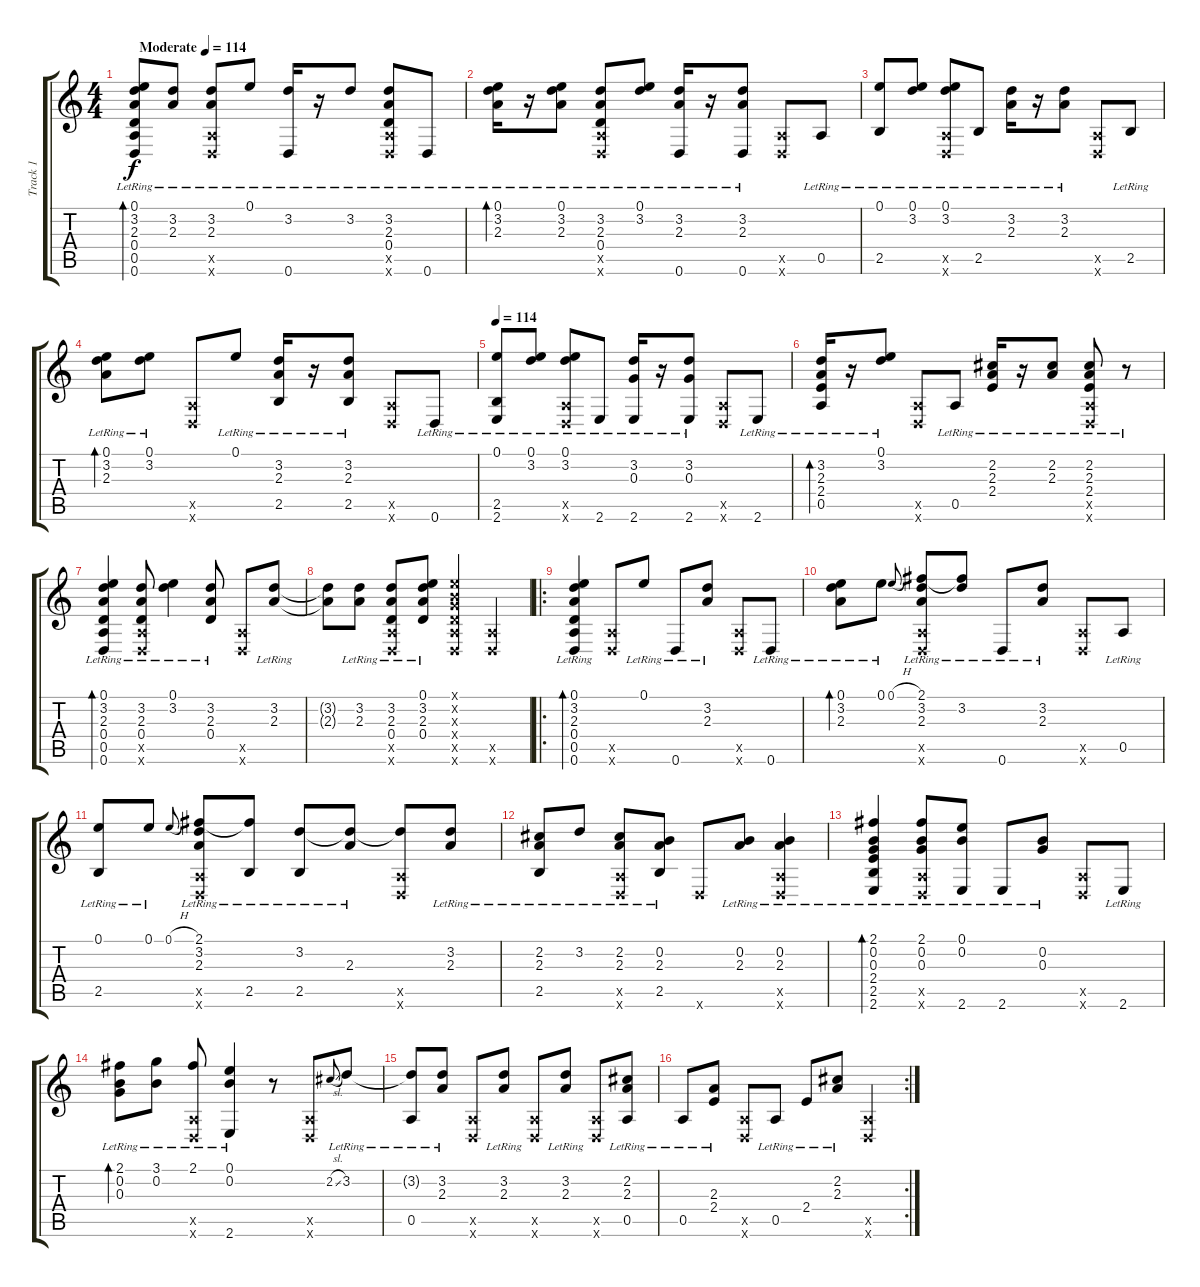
\track ("Track 1" "Track 1") {instrument acousticguitarsteel}
\staff {score tabs}
\tuning (E4 B3 G3 D3 A2 D2) {hide}
\ts (4 4)
\tempo (114 "Moderate")
\tempo 107
\tempo (114 "Moderate")
\clef g2
\ks c
(0.1{lr} 3.2{lr} 2.3{lr} 0.4{lr} 0.5{lr} 0.6{lr}).8{bd 120 dy f instrument acousticguitarsteel} (3.2{lr} 2.3{lr}).8 (3.2{lr} 2.3{lr} 0.5{x} 0.6{x}).8 0.1{lr}.8 (3.2{lr} 0.6{lr}).16 r.16 3.2{lr}.8 (3.2{lr} 2.3{lr} 0.4{lr} 0.5{x} 0.6{x}).8 0.6{lr}.8 |
(0.1{lr} 3.2{lr} 2.3{lr}).16{bd 120} r.16 (0.1{lr} 3.2{lr} 2.3{lr}).8 (3.2{lr} 2.3{lr} 0.4{lr} 0.5{x} 0.6{x}).8 (0.1{lr} 3.2{lr}).8 (3.2{lr} 2.3{lr} 0.6{lr}).16 r.16 (3.2{lr} 2.3{lr} 0.6{lr}).8 (0.5{x} 0.6{x}).8 0.5{lr}.8 |
(0.1{lr} 2.5{lr}).8 (0.1{lr} 3.2{lr}).8 (0.1{lr} 3.2{lr} 0.5{x} 0.6{x}).8 2.5{lr}.8 (3.2{lr} 2.3{lr}).16 r.16 (3.2{lr} 2.3{lr}).8 (0.5{x} 0.6{x}).8 2.5{lr}.8 |
(0.1{lr} 3.2{lr} 2.3{lr}).8{bd 120} (0.1{lr} 3.2{lr}).8 (0.5{x} 0.6{x}).8 0.1{lr}.8 (3.2{lr} 2.3{lr} 2.5{lr}).16 r.16 (3.2{lr} 2.3{lr} 2.5{lr}).8 (0.5{x} 0.6{x}).8 0.6{lr}.8 |
\tempo 114
(0.1{lr} 2.5{lr} 2.6{lr}).8 (0.1{lr} 3.2{lr}).8 (0.1{lr} 3.2{lr} 0.5{x} 0.6{x}).8 2.6{lr}.8 (3.2{lr} 0.3{lr} 2.6{lr}).16 r.16 (3.2{lr} 0.3{lr} 2.6{lr}).8 (0.5{x} 0.6{x}).8 2.6{lr}.8 |
(3.2{lr} 2.3{lr} 2.4{lr} 0.5{lr}).16{bd 120} r.16 (0.1{lr} 3.2{lr}).8 (0.5{x} 0.6{x}).8 0.5{lr}.8 (2.2{lr} 2.3{lr} 2.4{lr}).16 r.16 (2.2{lr} 2.3{lr}).8 (2.2{lr} 2.3{lr} 2.4{lr} 0.5{x} 0.6{x}).8 r.8 |
(0.1{lr} 3.2{lr} 2.3{lr} 0.4{lr} 0.5{lr} 0.6{lr}).4{bd 120} (3.2{lr} 2.3{lr} 0.4{lr} 0.5{x} 0.6{x}).8 (0.1{lr} 3.2{lr}).4 (3.2{lr} 2.3{lr} 0.4{lr}).8 (0.5{x} 0.6{x}).8 (3.2{lr} 2.3{lr}).8 |
(3.2{t} 2.3{t}).8 (3.2{lr} 2.3{lr}).8 (3.2{lr} 2.3{lr} 0.4{lr} 0.5{x} 0.6{x}).8 (0.1{lr} 3.2{lr} 2.3{lr} 0.4{lr}).8 (0.1{x} 0.2{x} 0.3{x} 0.4{x} 0.5{x} 0.6{x}).4 (0.5{x} 0.6{x}).4 |
\ro
(0.1{lr} 3.2{lr} 2.3{lr} 0.4{lr} 0.5{lr} 0.6{lr}).4{bd 120} (0.5{x} 0.6{x}).8 0.1{lr}.8 0.6{lr}.8 (3.2{lr} 2.3{lr}).8 (0.5{x} 0.6{x}).8 0.6{lr}.8 |
(0.1{lr} 3.2{lr} 2.3{lr}).8{bd 120} 0.1{lr}.8 0.1{h}.8{gr onbeat} (2.1{lr} 3.2{lr} 2.3{lr} 0.5{x} 0.6{x}).8 (2.1{t} 3.2{lr}).8 0.6{lr}.8 (3.2{lr} 2.3{lr}).8 (0.5{x} 0.6{x}).8 0.5{lr}.8 |
(0.1{lr} 2.5{lr}).8 0.1{lr}.8 0.1{h}.8{gr onbeat} (2.1{lr} 3.2{lr} 2.3{lr} 0.5{x} 0.6{x}).8 (2.1{t} 2.5{lr}).8 (3.2{lr} 2.5{lr}).8 (3.2{t} 2.3{lr}).8 (3.2{t} 0.5{x} 0.6{x}).8 (3.2{lr} 2.3{lr}).8 |
(2.2{lr} 2.3{lr} 2.5{lr}).8 3.2{lr}.8 (2.2{lr} 2.3{lr} 0.5{x} 0.6{x}).8 (0.2{lr} 2.3{lr} 2.5{lr}).8 0.6{x}.8 (0.2{lr} 2.3{lr}).8 (0.2{lr} 2.3{lr} 0.5{x} 0.6{x}).4 |
(2.1{lr} 0.2{lr} 0.3{lr} 2.4{lr} 2.5{lr} 2.6{lr}).4{bd 120} (2.1{lr} 0.2{lr} 0.3{lr} 0.5{x} 0.6{x}).8 (0.1{lr} 0.2{lr} 2.6{lr}).8 2.6{lr}.8 (0.2{lr} 0.3{lr}).8 (0.5{x} 0.6{x}).8 2.6{lr}.8 |
(2.1{lr} 0.2{lr} 0.3{lr}).8{bd 120} (3.1{lr} 0.2{lr}).8 (2.1{lr} 0.5{x} 0.6{x}).8 (0.1{lr} 0.2{lr} 2.6{lr}).4 r.8 (0.5{x} 0.6{x}).8 2.2{sl}.8{gr onbeat} 3.2{lr}.8 |
(3.2{t} 0.5{lr}).8 (3.2{lr} 2.3{lr}).8 (0.5{x} 0.6{x}).8 (3.2{lr} 2.3{lr}).8 (0.5{x} 0.6{x}).8 (3.2{lr} 2.3{lr}).8 (0.5{x} 0.6{x}).8 (2.2{lr} 2.3{lr} 0.5{lr}).8 |
\rc 2
0.5{lr}.8 (2.3{lr} 2.4{lr}).8 (0.5{x} 0.6{x}).8 0.5{lr}.8 2.4{lr}.8 (2.2{lr} 2.3{lr}).8 (0.5{x} 0.6{x}).4
